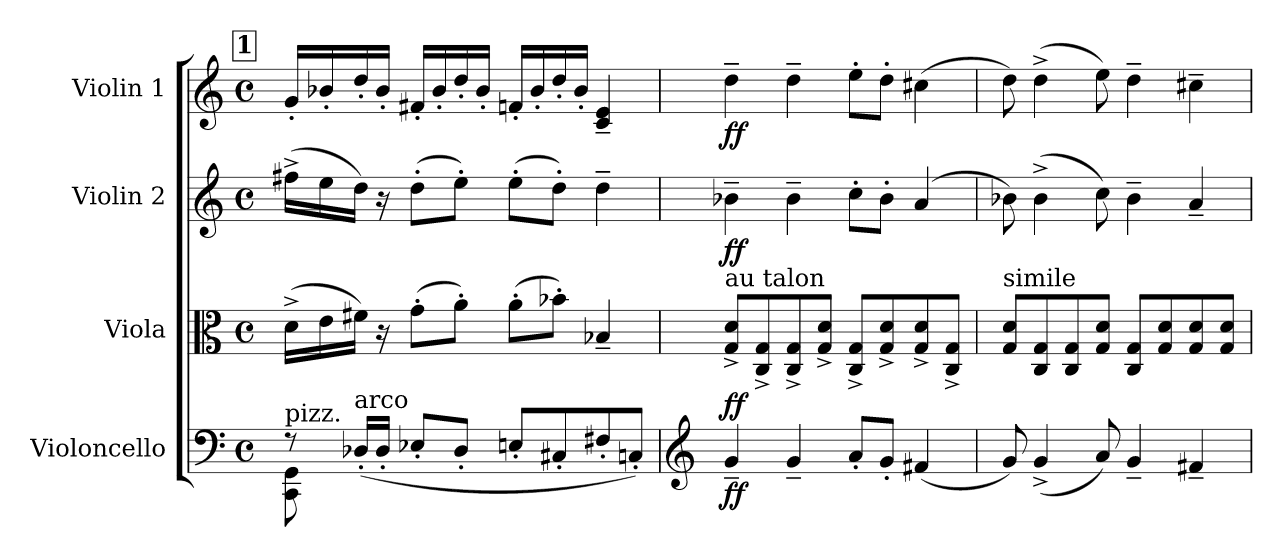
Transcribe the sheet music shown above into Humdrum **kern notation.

**kern	**dynam	**kern	**dynam	**kern	**dynam	**kern	**dynam
*part4	*part4	*part3	*part3	*part2	*part2	*part1	*part1
*staff4	*staff4	*staff3	*staff3	*staff2	*staff2	*staff1	*staff1
*I"Violoncello	*	*I"Viola	*	*I"Violin 2	*	*I"Violin 1	*
*I'Vc	*	*I'Vla	*	*I'Vln	*	*I'Vln	*
!!LO:PB:g=z
*clefF4	*	*clefC3	*	*clefG2	*	*clefG2	*
*k[]	*	*k[]	*	*k[]	*	*k[]	*
*M4/4	*	*M4/4	*	*M4/4	*	*M4/4	*
*met(c)	*	*met(c)	*	*met(c)	*	*met(c)	*
!!LO:REH:place=s1:a:B:cj:fs=14:t=1
=10	=10	=10	=10	=10	=10	=10	=10
*^	*	*	*	*	*	*	*
!LO:TX:a:t=pizz.	!	!	!	!	!	!	!	!
8r	8CC\ 8GG\	.	(16d^\LL	.	(16ff#X^\LL	.	16g'/LL	.
.	.	.	16e\	.	16ee\	.	16b-X'/	.
!LO:TX:a:t=arco	!	!	!	!	!	!	!	!
(<16D-X'/LL	2..ryy	.	16f#X\JJ)	.	16dd\JJ)	.	16dd'/	.
16D-'/JJ	.	.	16r	.	16r	.	16b-'/JJ	.
8E-X'/L	.	.	(8g'\L	.	(8dd'\L	.	16f#X'/LL	.
.	.	.	.	.	.	.	16b-'/	.
8D-'/J	.	.	8a'\J)	.	8ee'\J)	.	16dd'/	.
.	.	.	.	.	.	.	16b-'/JJ	.
8En'/L	.	.	(8a'\L	.	(8ee'\L	.	16fn'/LL	.
.	.	.	.	.	.	.	16b-'/	.
8C#X'/	.	.	8b-X'\J)	.	8dd'\J)	.	16dd'/	.
.	.	.	.	.	.	.	16b-'/JJ	.
8F#X'/	.	.	4B-X~/	.	4dd~\	.	4c/~ 4e/~	.
8Cn'/J)	.	.	.	.	.	.	.	.
*v	*v	*	*	*	*	*	*	*
=11	=11	=11	=11	=11	=11	=11	=11
*clefG2	*	*	*	*	*	*	*
!	!	!LO:TX:a:t=au talon	!	!	!	!	!
!	!LO:DY:b	!	!LO:DY:b	!	!LO:DY:b	!	!LO:DY:b
4g~/	ff	8G/^> 8d/^>L	ff	4b-X~\	ff	4dd~\	ff
.	.	8C/^> 8G/^>	.	.	.	.	.
4g~/	.	8C/^> 8G/^>	.	4b-~\	.	4dd~\	.
.	.	8G/^> 8d/^>J	.	.	.	.	.
8a'/L	.	8C/^> 8G/^>L	.	8cc'\L	.	8ee'\L	.
8g'/J	.	8G/^> 8d/^>	.	8b-'\J	.	8dd'\J	.
(4f#X/	.	8G/^> 8d/^>	.	(4a/	.	(4cc#X\	.
.	.	8C/^> 8G/^>J	.	.	.	.	.
=12	=12	=12	=12	=12	=12	=12	=12
!	!	!LO:TX:a:t=simile	!	!	!	!	!
8g/)	.	8G/ 8d/L	.	8b-X\)	.	8dd\)	.
(4g^/	.	8C/ 8G/	.	(4b-^\	.	(4dd^\	.
.	.	8C/ 8G/	.	.	.	.	.
8a/)	.	8G/ 8d/J	.	8cc\)	.	8ee\)	.
4g~/	.	8C/ 8G/L	.	4b-~\	.	4dd~\	.
.	.	8G/ 8d/	.	.	.	.	.
4f#X~/	.	8G/ 8d/	.	4a~/	.	4cc#X~\	.
.	.	8G/ 8d/J	.	.	.	.	.
=	=	=	=	=	=	=	=
*-	*-	*-	*-	*-	*-	*-	*-
